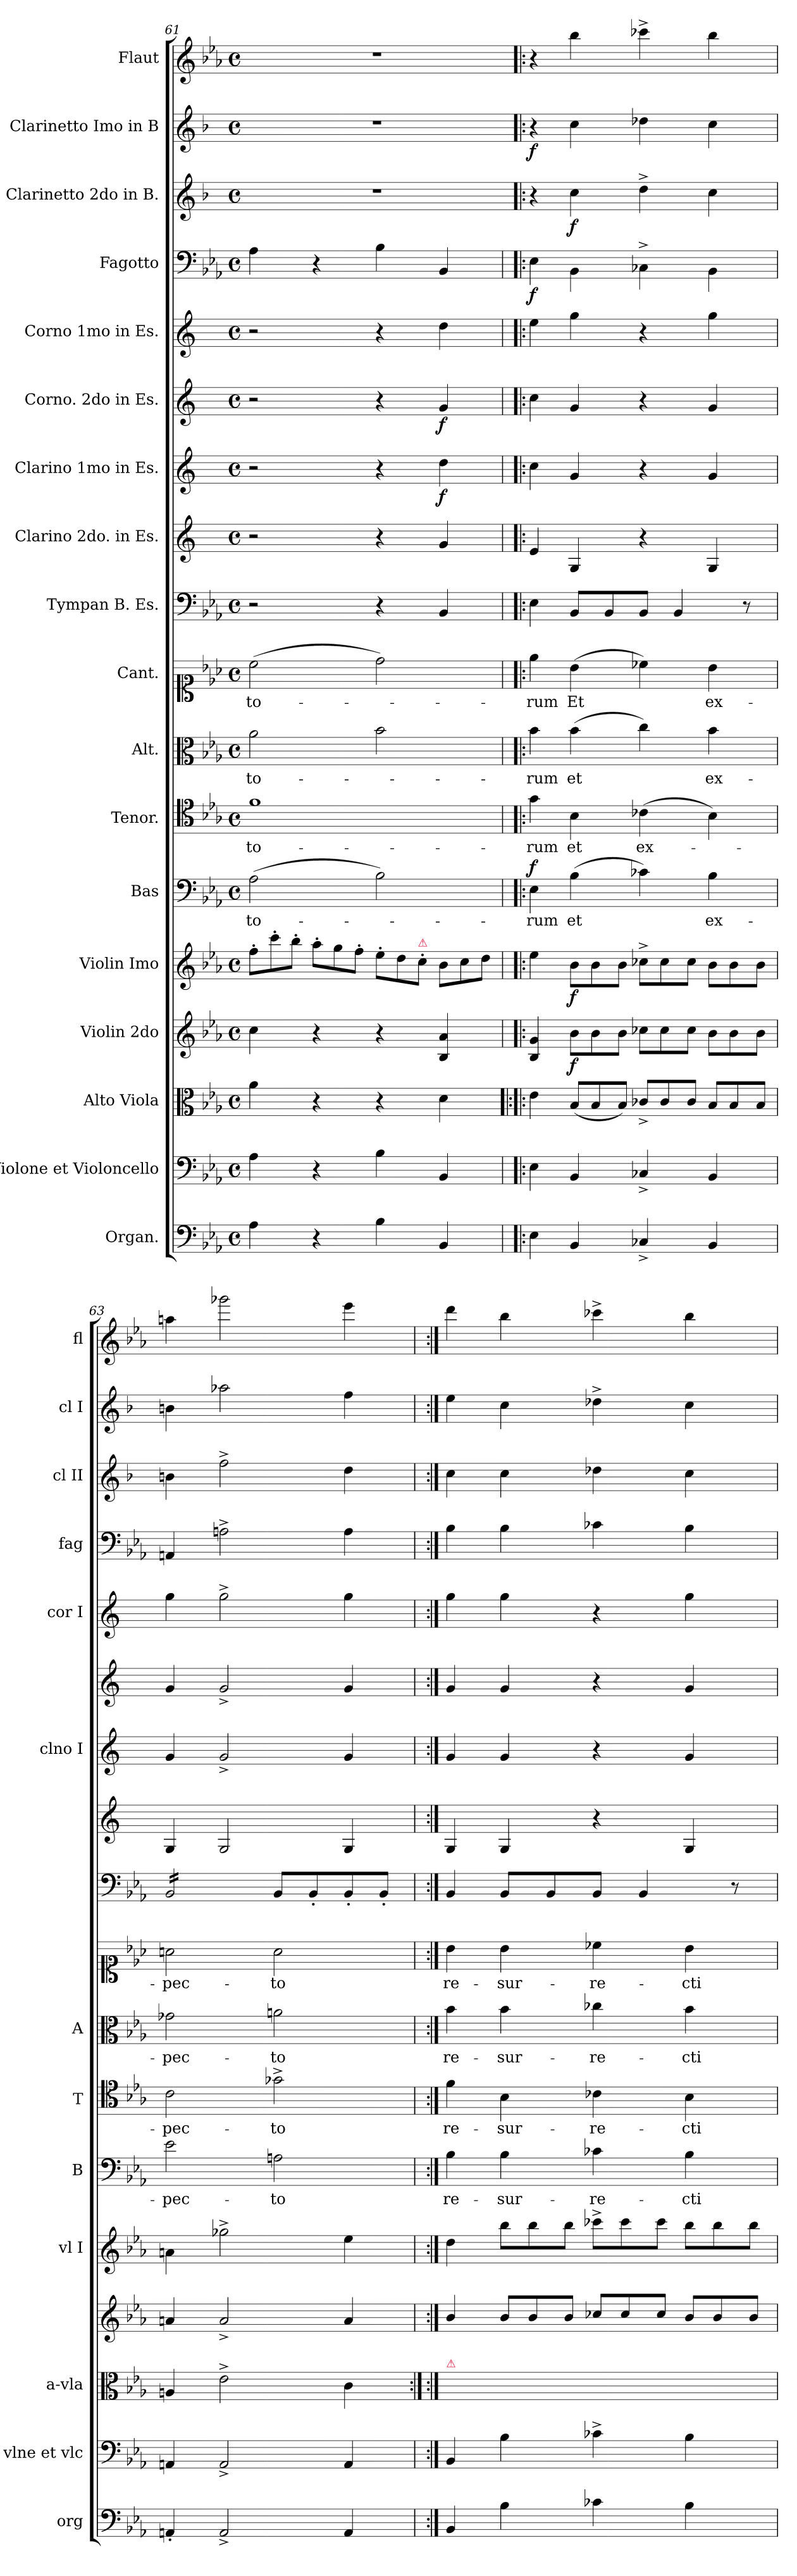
**kern	**kern	**kern	**kern	**dynam	**kern	**dynam	**kern	**text	**dynam	**kern	**text	**kern	**text	**kern	**text	**kern	**kern	**kern	**dynam	**kern	**dynam	**kern	**kern	**dynam	**kern	**dynam	**kern	**dynam	**kern
*part18	*part17	*part16	*part15	*part15	*part14	*part14	*part13	*part13	*part13	*part12	*part12	*part11	*part11	*part10	*part10	*part9	*part8	*part7	*part7	*part6	*part6	*part5	*part4	*part4	*part3	*part3	*part2	*part2	*part1
*staff18	*staff17	*staff16	*staff15	*staff15	*staff14	*staff14	*staff13	*staff13	*staff13	*staff12	*staff12	*staff11	*staff11	*staff10	*staff10	*staff9	*staff8	*staff7	*staff7	*staff6	*staff6	*staff5	*staff4	*staff4	*staff3	*staff3	*staff2	*staff2	*staff1
*I"Organ.	*I"Violone et Violoncello	*I"Alto Viola	*I"Violin 2do	*	*I"Violin Imo	*	*I"Bas	*	*	*I"Tenor.	*	*I"Alt.	*	*I"Cant.	*	*I"Tympan B. Es.	*I"Clarino 2do. in Es.	*I"Clarino 1mo in Es.	*	*I"Corno. 2do in Es.	*	*I"Corno 1mo in Es.	*I"Fagotto	*	*I"Clarinetto 2do in B.	*	*I"Clarinetto Imo in B	*	*I"Flaut
*I'org	*I'vlne et vlc	*I'a-vla	*	*	*I'vl I	*	*I'B	*	*	*I'T	*	*I'A	*	*	*	*	*	*I'clno I	*	*	*	*I'cor I	*I'fag	*	*I'cl II	*	*I'cl I	*	*I'fl
*clefF4	*clefF4	*clefC3	*clefG2	*	*clefG2	*	*clefF4	*	*	*clefC4	*	*clefC3	*	*clefC1	*	*clefF4	*clefG2	*clefG2	*	*clefG2	*	*clefG2	*clefF4	*	*clefG2	*	*clefG2	*	*clefG2
*	*	*	*	*	*	*	*	*	*	*	*	*	*	*	*	*	*ITrd-2c-3	*ITrd-2c-3	*	*ITrd5c9	*	*ITrd5c9	*	*	*ITrd1c2	*	*ITrd1c2	*	*
*k[b-e-a-]	*k[b-e-a-]	*k[b-e-a-]	*k[b-e-a-]	*	*k[b-e-a-]	*	*k[b-e-a-]	*	*	*k[b-e-a-]	*	*k[b-e-a-]	*	*k[b-e-a-]	*	*k[b-e-a-]	*k[b-e-a-]	*k[b-e-a-]	*	*k[b-e-a-]	*	*k[b-e-a-]	*k[b-e-a-]	*	*k[b-e-a-]	*	*k[b-e-a-]	*	*k[b-e-a-]
*E-:	*E-:	*E-:	*E-:	*	*E-:	*	*E-:	*	*	*E-:	*	*E-:	*	*E-:	*	*E-:	*E-:	*E-:	*	*E-:	*	*E-:	*E-:	*	*E-:	*	*E-:	*	*E-:
*M4/4	*M4/4	*M4/4	*M4/4	*	*M4/4	*	*M4/4	*	*	*M4/4	*	*M4/4	*	*M4/4	*	*M4/4	*M4/4	*M4/4	*	*M4/4	*	*M4/4	*M4/4	*	*M4/4	*	*M4/4	*	*M4/4
*met(c)	*met(c)	*met(c)	*met(c)	*	*met(c)	*	*met(c)	*	*	*met(c)	*	*met(c)	*	*met(c)	*	*met(c)	*met(c)	*met(c)	*	*met(c)	*	*met(c)	*met(c)	*	*met(c)	*	*met(c)	*	*met(c)
*	*	*	*	*	*Xtuplet	*	*	*	*	*	*	*	*	*	*	*	*	*	*	*	*	*	*	*	*	*	*	*	*
=61	=61	=61	=61	=61	=61	=61	=61	=61	=61	=61	=61	=61	=61	=61	=61	=61	=61	=61	=61	=61	=61	=61	=61	=61	=61	=61	=61	=61	=61
4A-\	4A-\	4a-\	4cc\	.	12ff'\L	.	(2A-\	-to-	.	1f	-to-	2a-\	-to-	(2cc\	-to-	2r	2r	2r	.	2r	.	2r	4A-\	.	1r	.	1r	.	1r
.	.	.	.	.	12ccc'\	.	.	.	.	.	.	.	.	.	.	.	.	.	.	.	.	.	.	.	.	.	.	.	.
.	.	.	.	.	12bb-'\J	.	.	.	.	.	.	.	.	.	.	.	.	.	.	.	.	.	.	.	.	.	.	.	.
4r	4r	4r	4r	.	12aa-'\L	.	.	.	.	.	.	.	.	.	.	.	.	.	.	.	.	.	4r	.	.	.	.	.	.
.	.	.	.	.	12gg\	.	.	.	.	.	.	.	.	.	.	.	.	.	.	.	.	.	.	.	.	.	.	.	.
.	.	.	.	.	12ff'\J	.	.	.	.	.	.	.	.	.	.	.	.	.	.	.	.	.	.	.	.	.	.	.	.
4B-\	4B-\	4r	4r	.	12ee-'\L	.	2B-\)	.	.	.	.	2b-\	.	2dd\)	.	4r	4r	4r	.	4r	.	4r	4B-\	.	.	.	.	.	.
.	.	.	.	.	12dd\	.	.	.	.	.	.	.	.	.	.	.	.	.	.	.	.	.	.	.	.	.	.	.	.
!	!	!	!	!	!LO:TX:a:color=crimson:t=⚠	!	!	!	!	!	!	!	!	!	!	!	!	!	!	!	!	!	!	!	!	!	!	!	!
.	.	.	.	.	12cc'\J	.	.	.	.	.	.	.	.	.	.	.	.	.	.	.	.	.	.	.	.	.	.	.	.
4BB-/	4BB-/	4d\	4B-/ 4a-/	.	12b-\L	.	.	.	.	.	.	.	.	.	.	4BB-/	4b-/	4ff\	f	4B-/	f	4f\	4BB-/	.	.	.	.	.	.
.	.	.	.	.	12cc\	.	.	.	.	.	.	.	.	.	.	.	.	.	.	.	.	.	.	.	.	.	.	.	.
.	.	.	.	.	12dd\J	.	.	.	.	.	.	.	.	.	.	.	.	.	.	.	.	.	.	.	.	.	.	.	.
=62	=62	=62!|:	=62	=62	=62	=62	=62	=62	=62	=62	=62	=62	=62	=62	=62	=62	=62	=62	=62	=62	=62	=62	=62	=62	=62	=62	=62	=62	=62
!	!	!	!	!	!	!	!	!	!LO:DY:b	!	!	!	!	!	!	!	!	!	!	!	!	!	!	!	!	!	!	!	!
4E-\	4E-\	4e-\	4B-/ 4g/	.	4ee-\	.	4E-\	-rum	f	4g\	-rum	4b-\	-rum	4ee-\	-rum	4E-\	4g/	4ee-\	.	4e-\	.	4g\	4E-\	f	4r	.	4r	f	4r
*	*	*Xtuplet	*Xtuplet	*	*	*	*	*	*	*	*	*	*	*	*	*	*	*	*	*	*	*	*	*	*	*	*	*	*
!	!	!	!	!LO:DY:b	!	!LO:DY:b	!	!	!	!	!	!	!	!	!	!	!	!	!	!	!	!	!	!	!	!	!	!	!
4BB-/	4BB-/	(12B-/L	12b-\L	f	12b-\L	f	(4B-\	et	.	4B-\	et	(4b-\	et	(4b-\	Et	8BB-/L	4B-/	4b-/	.	4B-/	.	4b-\	4BB-\	.	4b-\	f	4b-\	.	4bb-\
.	.	12B-/	12b-\	.	12b-\	.	.	.	.	.	.	.	.	.	.	.	.	.	.	.	.	.	.	.	.	.	.	.	.
.	.	.	.	.	.	.	.	.	.	.	.	.	.	.	.	8BB-/	.	.	.	.	.	.	.	.	.	.	.	.	.
.	.	12B-/J)	12b-\J	.	12b-\J	.	.	.	.	.	.	.	.	.	.	.	.	.	.	.	.	.	.	.	.	.	.	.	.
4C-X^/	4C-X^/	12c-X^/L	12cc-X\L	.	12cc-X^\L	.	4c-X\)	.	.	(4c-X\	ex-	4cc\)	.	4cc-X\)	.	8BB-/J	4r	4r	.	4r	.	4r	4C-X^\	.	4cc^\	.	4cc-X\	.	4ccc-X^\
.	.	12c-/	12cc-\	.	12cc-\	.	.	.	.	.	.	.	.	.	.	.	.	.	.	.	.	.	.	.	.	.	.	.	.
.	.	.	.	.	.	.	.	.	.	.	.	.	.	.	.	4BB-/	.	.	.	.	.	.	.	.	.	.	.	.	.
.	.	12c-/J	12cc-\J	.	12cc-\J	.	.	.	.	.	.	.	.	.	.	.	.	.	.	.	.	.	.	.	.	.	.	.	.
4BB-/	4BB-/	12B-/L	12b-\L	.	12b-\L	.	4B-\	ex-	.	4B-\)	.	4b-\	ex-	4b-\	ex-	.	4B-/	4b-/	.	4B-/	.	4b-\	4BB-\	.	4b-\	.	4b-\	.	4bb-\
.	.	12B-/	12b-\	.	12b-\	.	.	.	.	.	.	.	.	.	.	.	.	.	.	.	.	.	.	.	.	.	.	.	.
.	.	.	.	.	.	.	.	.	.	.	.	.	.	.	.	8r	.	.	.	.	.	.	.	.	.	.	.	.	.
.	.	12B-/J	12b-\J	.	12b-\J	.	.	.	.	.	.	.	.	.	.	.	.	.	.	.	.	.	.	.	.	.	.	.	.
=63	=63	=63	=63	=63	=63	=63	=63	=63	=63	=63	=63	=63	=63	=63	=63	=63	=63	=63	=63	=63	=63	=63	=63	=63	=63	=63	=63	=63	=63
!	!	!	!	!	!	!	!	!	!	!	!	!	!	!	!	!LO:TX:a:color=crimson:t=⚠	!	!	!	!	!	!	!	!	!	!	!	!	!
!	!	!	!	!	!	!	!	!	!	!	!	!	!	!	!	!LO:TX:a:color=crimson:t=⚠	!	!	!	!	!	!	!	!	!	!	!	!	!
*	*	*	*	*	*	*	*	*	*	*	*	*	*	*	*	*tremolo	*	*	*	*	*	*	*	*	*	*	*	*	*
4AAn'/	4AAn/	4An/	4an/	.	4an\	.	2e-\	-pec-	.	2c\	-pec-	2g-X\	-pec-	2an\	-pec-	16BB-/LL	4B-/	4b-/	.	4B-/	.	4b-\	4AAn/	.	4an\	.	4an\	.	4aan\
.	.	.	.	.	.	.	.	.	.	.	.	.	.	.	.	16BB-/	.	.	.	.	.	.	.	.	.	.	.	.	.
.	.	.	.	.	.	.	.	.	.	.	.	.	.	.	.	16BB-/	.	.	.	.	.	.	.	.	.	.	.	.	.
.	.	.	.	.	.	.	.	.	.	.	.	.	.	.	.	16BB-/	.	.	.	.	.	.	.	.	.	.	.	.	.
2AA^/	2AA^/	2e-^\	2a^/	.	2gg-X^\	.	.	.	.	.	.	.	.	.	.	16BB-/	2B-/	2b-^/	.	2B-^/	.	2b-^\	2An^\	.	2ee-^\	.	2gg-X\	.	2ggg-X\
.	.	.	.	.	.	.	.	.	.	.	.	.	.	.	.	16BB-/	.	.	.	.	.	.	.	.	.	.	.	.	.
.	.	.	.	.	.	.	.	.	.	.	.	.	.	.	.	16BB-/	.	.	.	.	.	.	.	.	.	.	.	.	.
.	.	.	.	.	.	.	.	.	.	.	.	.	.	.	.	16BB-/JJ	.	.	.	.	.	.	.	.	.	.	.	.	.
*	*	*	*	*	*	*	*	*	*	*	*	*	*	*	*	*Xtremolo	*	*	*	*	*	*	*	*	*	*	*	*	*
.	.	.	.	.	.	.	2An\	-to	.	2g-X^<\	-to	2an\	-to	2a\	-to	8BB-/L	.	.	.	.	.	.	.	.	.	.	.	.	.
.	.	.	.	.	.	.	.	.	.	.	.	.	.	.	.	8BB-'/	.	.	.	.	.	.	.	.	.	.	.	.	.
4AA/	4AA/	4c\	4a/	.	4ee-\	.	.	.	.	.	.	.	.	.	.	8BB-'/	4B-/	4b-/	.	4B-/	.	4b-\	4A\	.	4cc\	.	4ee-\	.	4eee-\
.	.	.	.	.	.	.	.	.	.	.	.	.	.	.	.	8BB-'/J	.	.	.	.	.	.	.	.	.	.	.	.	.
=64	=64	=64:|!	=64	=64	=64	=64	=64	=64	=64	=64	=64	=64	=64	=64	=64	=64	=64	=64	=64	=64	=64	=64	=64	=64	=64	=64	=64	=64	=64
!	!	!LO:TX:a:color=crimson:t=⚠	!	!	!	!	!	!	!	!	!	!	!	!	!	!	!	!	!	!	!	!	!	!	!	!	!	!	!
4BB-/	4BB-/	4e-\yy	4b-/	.	4dd\	.	4B-\	re-	.	4f\	re-	4b-\	re-	4b-\	re-	4BB-/	4B-/	4b-/	.	4B-/	.	4b-\	4B-\	.	4b-\	.	4dd\	.	4ddd\
4B-\	4B-\	(12B-/Lyy	12b-/L	.	12bb-\L	.	4B-\	-sur-	.	4B-\	-sur-	4b-\	-sur-	4b-\	-sur-	8BB-/L	4B-/	4b-/	.	4B-/	.	4b-\	4B-\	.	4b-\	.	4b-\	.	4bb-\
.	.	12B-/yy	12b-/	.	12bb-\	.	.	.	.	.	.	.	.	.	.	.	.	.	.	.	.	.	.	.	.	.	.	.	.
.	.	.	.	.	.	.	.	.	.	.	.	.	.	.	.	8BB-/	.	.	.	.	.	.	.	.	.	.	.	.	.
.	.	12B-/Jyy)	12b-/J	.	12bb-\J	.	.	.	.	.	.	.	.	.	.	.	.	.	.	.	.	.	.	.	.	.	.	.	.
4c-X\	4c-X^\	12c-X^/Lyy	12cc-X/L	.	12ccc-X^\L	.	4c-X\	-re-	.	4c-X\	-re-	4cc-X\	-re-	4cc-X\	-re-	8BB-/J	4r	4r	.	4r	.	4r	4c-X\	.	4cc-X\	.	4cc-X^\	.	4ccc-X^\
.	.	12c-/yy	12cc-/	.	12ccc-\	.	.	.	.	.	.	.	.	.	.	.	.	.	.	.	.	.	.	.	.	.	.	.	.
.	.	.	.	.	.	.	.	.	.	.	.	.	.	.	.	4BB-/	.	.	.	.	.	.	.	.	.	.	.	.	.
.	.	12c-/Jyy	12cc-/J	.	12ccc-\J	.	.	.	.	.	.	.	.	.	.	.	.	.	.	.	.	.	.	.	.	.	.	.	.
4B-\	4B-\	12B-/Lyy	12b-/L	.	12bb-\L	.	4B-\	-cti-	.	4B-\	-cti-	4b-\	-cti-	4b-\	-cti-	.	4B-/	4b-/	.	4B-/	.	4b-\	4B-\	.	4b-\	.	4b-\	.	4bb-\
.	.	12B-/yy	12b-/	.	12bb-\	.	.	.	.	.	.	.	.	.	.	.	.	.	.	.	.	.	.	.	.	.	.	.	.
.	.	.	.	.	.	.	.	.	.	.	.	.	.	.	.	8r	.	.	.	.	.	.	.	.	.	.	.	.	.
.	.	12B-/Jyy	12b-/J	.	12bb-\J	.	.	.	.	.	.	.	.	.	.	.	.	.	.	.	.	.	.	.	.	.	.	.	.
=	=	=	=	=	=	=	=	=	=	=	=	=	=	=	=	=	=	=	=	=	=	=	=	=	=	=	=	=	=
*-	*-	*-	*-	*-	*-	*-	*-	*-	*-	*-	*-	*-	*-	*-	*-	*-	*-	*-	*-	*-	*-	*-	*-	*-	*-	*-	*-	*-	*-
